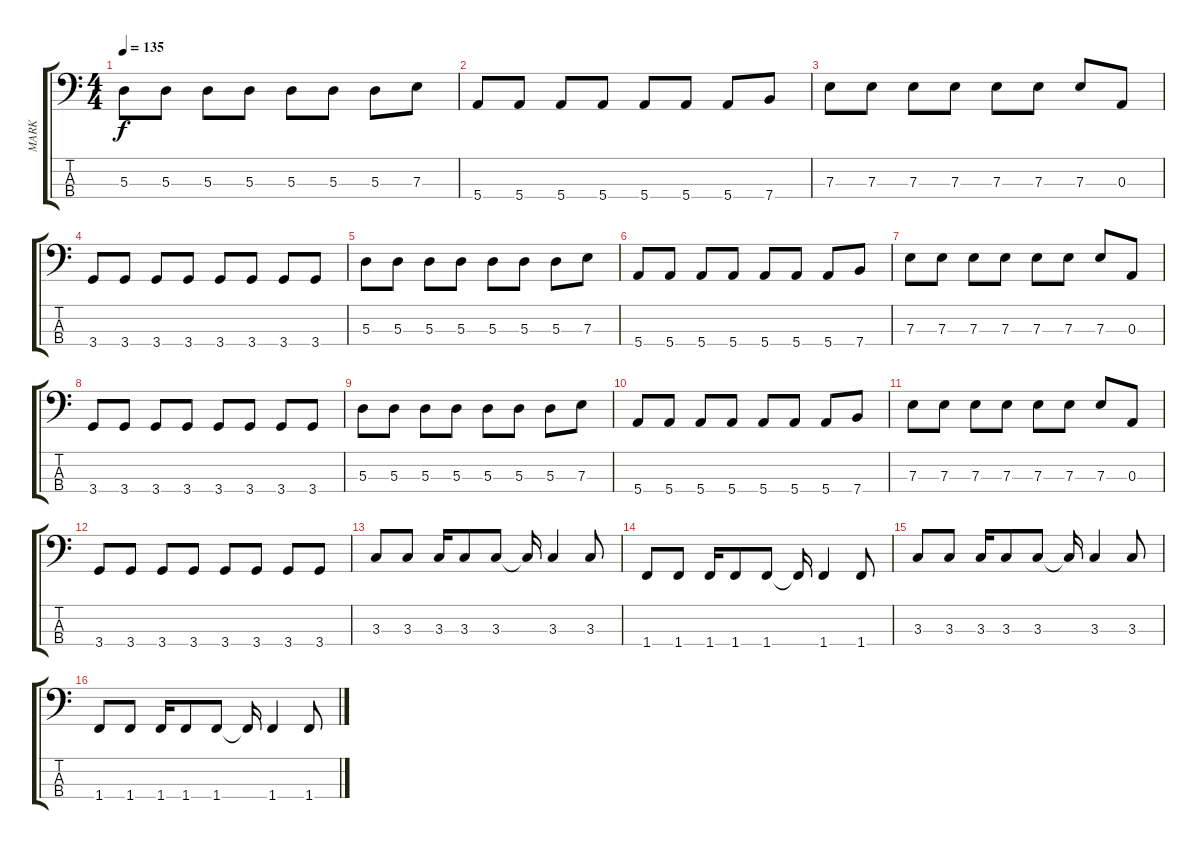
\track ("MARK" "MARK") {instrument electricbasspick}
\staff {score tabs}
\tuning (G2 D2 A1 E1) {hide}
\ts (4 4)
\tempo 135
\clef f4
\ks c
5.3.8{dy f} 5.3.8 5.3.8 5.3.8 5.3.8 5.3.8 5.3.8 7.3.8 |
5.4.8 5.4.8 5.4.8 5.4.8 5.4.8 5.4.8 5.4.8 7.4.8 |
7.3.8 7.3.8 7.3.8 7.3.8 7.3.8 7.3.8 7.3.8 0.3.8 |
3.4.8 3.4.8 3.4.8 3.4.8 3.4.8 3.4.8 3.4.8 3.4.8 |
5.3.8 5.3.8 5.3.8 5.3.8 5.3.8 5.3.8 5.3.8 7.3.8 |
5.4.8 5.4.8 5.4.8 5.4.8 5.4.8 5.4.8 5.4.8 7.4.8 |
7.3.8 7.3.8 7.3.8 7.3.8 7.3.8 7.3.8 7.3.8 0.3.8 |
3.4.8 3.4.8 3.4.8 3.4.8 3.4.8 3.4.8 3.4.8 3.4.8 |
5.3.8 5.3.8 5.3.8 5.3.8 5.3.8 5.3.8 5.3.8 7.3.8 |
5.4.8 5.4.8 5.4.8 5.4.8 5.4.8 5.4.8 5.4.8 7.4.8 |
7.3.8 7.3.8 7.3.8 7.3.8 7.3.8 7.3.8 7.3.8 0.3.8 |
3.4.8 3.4.8 3.4.8 3.4.8 3.4.8 3.4.8 3.4.8 3.4.8 |
3.3.8 3.3.8 3.3.16 3.3.8 3.3.8 3.3{t}.16 3.3.4 3.3.8 |
1.4.8 1.4.8 1.4.16 1.4.8 1.4.8 1.4{t}.16 1.4.4 1.4.8 |
3.3.8 3.3.8 3.3.16 3.3.8 3.3.8 3.3{t}.16 3.3.4 3.3.8 |
1.4.8 1.4.8 1.4.16 1.4.8 1.4.8 1.4{t}.16 1.4.4 1.4.8
